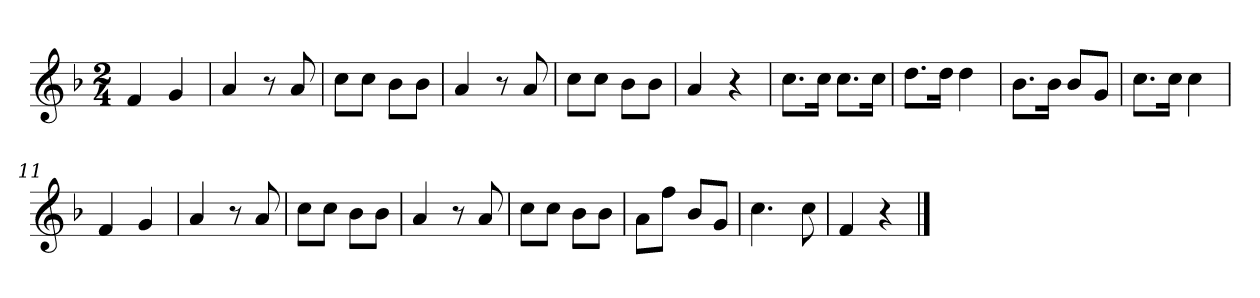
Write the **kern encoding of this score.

**kern
*part1
*staff1
*k[b-]
*M2/4
*MM120
=1
4f
4g
=2
4a
8r
8a
=3
8ccL
8ccJ
8b-L
8b-J
=4
4a
8r
8a
=5
8ccL
8ccJ
8b-L
8b-J
=6
4a
4r
=7
8.ccL
16ccJk
8.ccL
16ccJk
=8
8.ddL
16ddJk
4dd
=9
8.b-L
16b-Jk
8b-L
8gJ
=10
8.ccL
16ccJk
4cc
=11
4f
4g
=12
4a
8r
8a
=13
8ccL
8ccJ
8b-L
8b-J
=14
4a
8r
8a
=15
8ccL
8ccJ
8b-L
8b-J
=16
8aL
8ffJ
8b-L
8gJ
=17
4.cc
8cc
=18
4f
4r
==
*-
